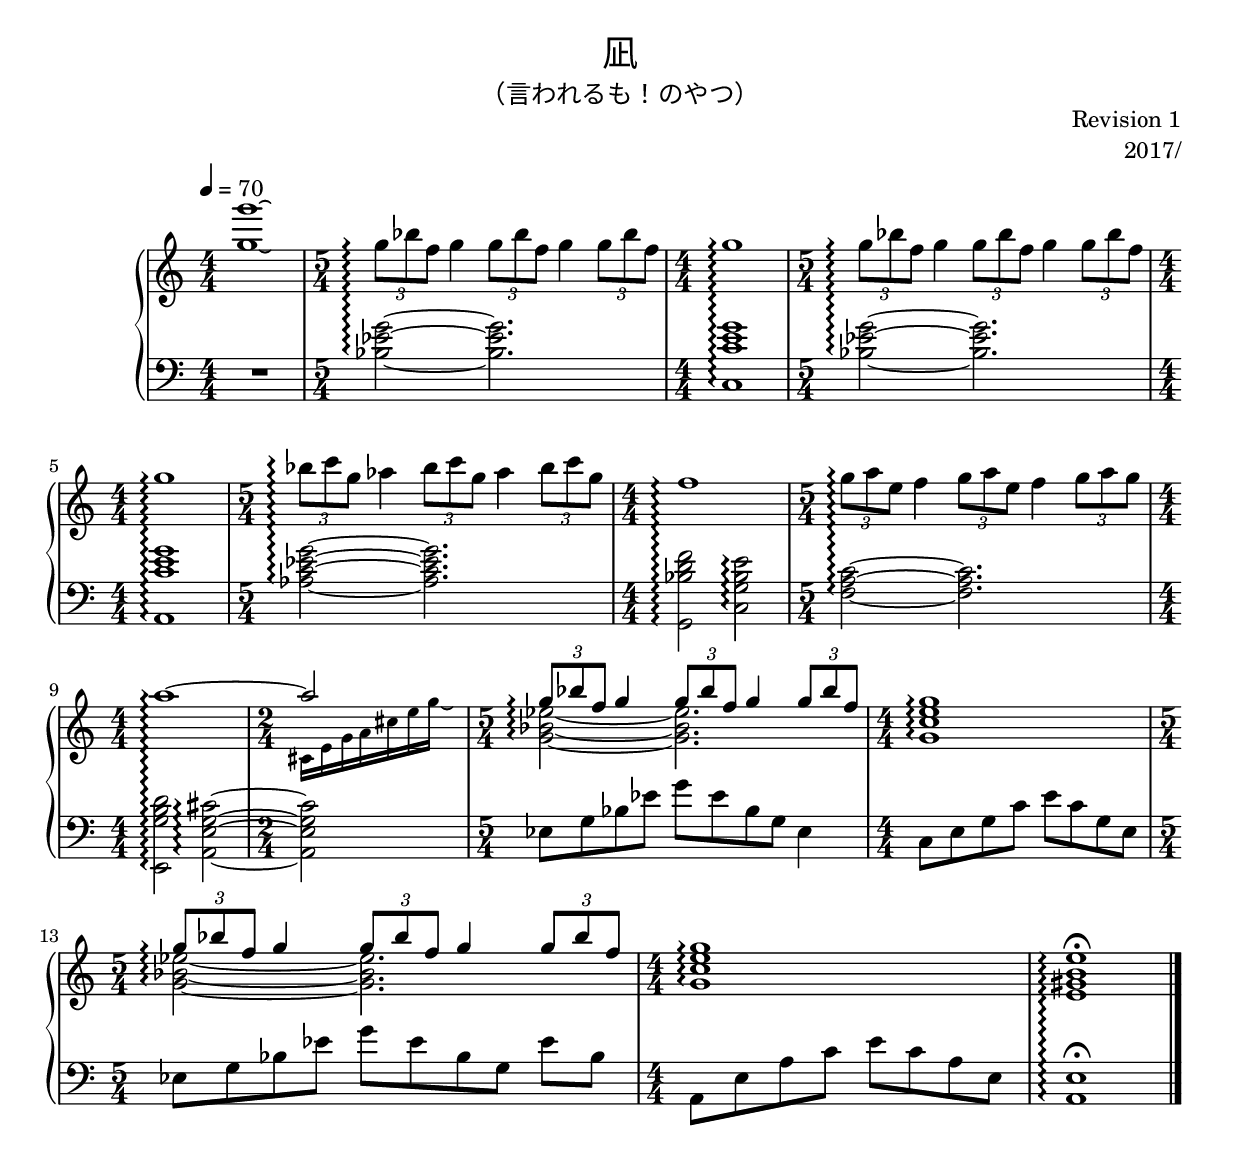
\version "2.19.59"

\include "stylesheet.ily"

cleft = \change Staff = "left"
ccenter = \change Staff = "center"
cright = \change Staff = "right"

\header {
  title = "凪"
  nickname = "（言われるも！のやつ）"
  revision = "Revision 1"
  date = "2017/"
}

\paper {
}

global = {
  \tempo 4=70
  \key c \major
  s4*4
  \time 5/4 s4*5
  \time 4/4 s4*4
  \time 5/4 s4*5
  \time 4/4 s4*4
  \time 5/4 s4*5
  \time 4/4 s4*4
  \time 5/4 s4*5
  \time 4/4 s4*4
  \time 2/4 s4*2

  \time 5/4 s4*5
  \time 4/4 s4*4
  \time 5/4 s4*5
  \time 4/4 s4*4
  s4*4 \bar "|."
}

right = << \global \relative {
  \clef treble
  <g'' g'>1\laissezVibrer |
  \tuplet 3/2 { g8\arpeggio bes f } g4 \tuplet 3/2 { g8 bes f } g4 \tuplet 3/2 { g8 bes f } | g1\arpeggio |
  \tuplet 3/2 { g8\arpeggio bes f } g4 \tuplet 3/2 { g8 bes f } g4 \tuplet 3/2 { g8 bes f } | g1\arpeggio |
  \tuplet 3/2 { bes8\arpeggio c g } aes4 \tuplet 3/2 { bes8 c g } aes4 \tuplet 3/2 { bes8 c g } | f1\arpeggio |
  \tuplet 3/2 { g8\arpeggio a e } f4 \tuplet 3/2 { g8 a e } f4 \tuplet 3/2 { g8 a g } | << { a1\arpeggio ~ | a2 } \\ { s1 | \magnifyMusic 0.8 { cis,,16[ e g a cis e g\laissezVibrer] } } >>

  << { \tuplet 3/2 { g8\arpeggio bes f } g4 \tuplet 3/2 { g8 bes f } g4 \tuplet 3/2 { g8 bes f } } \\ { <g, bes ees>2\arpeggio ~ q2. } >> | <g c e g>1\arpeggio |
  << { \tuplet 3/2 { g'8\arpeggio bes f } g4 \tuplet 3/2 { g8 bes f } g4 \tuplet 3/2 { g8 bes f } } \\ { <g, bes ees>2\arpeggio ~ q2. } >> | <g c e g>1\arpeggio |
  <e gis b e>1\arpeggio\fermata
} >>

left = << \global \relative {
  \clef bass
  R1 |
  <bes ees g>2\arpeggio ~ q2. | <c, c' e g>1\arpeggio |
  <bes' ees g>2\arpeggio ~ q2. | <a, c' e g>1\arpeggio |
  <aes' c ees g>2\arpeggio ~ q2. | <g, bes' d f>2\arpeggio <c g' bes e>\arpeggio |
  <f a c>2\arpeggio ~ q2. | <e, g' b d>2\arpeggio <a e' g cis>\arpeggio ~ | q2 |

  ees'8[ g bes ees] g[ ees bes g] ees4 | c8 e g c e c g e |
  ees8[ g bes ees] g[ ees bes g] ees' bes | a, e' a c e c a e |
  <a, e'>1\arpeggio\fermata
} >>

dynamics = {

}

pedal = {

}

\score {
  <<
    \new PianoStaff \with {
      connectArpeggios = ##t
    } <<
      \new Staff = "right" \right
      \new PianoDynamics = "dynamics" \dynamics
      \new Staff = "left" \left
      \new PianoPedal = "pedal" \pedal
    >>
  >>
  \layout {}
  \midi {}
}